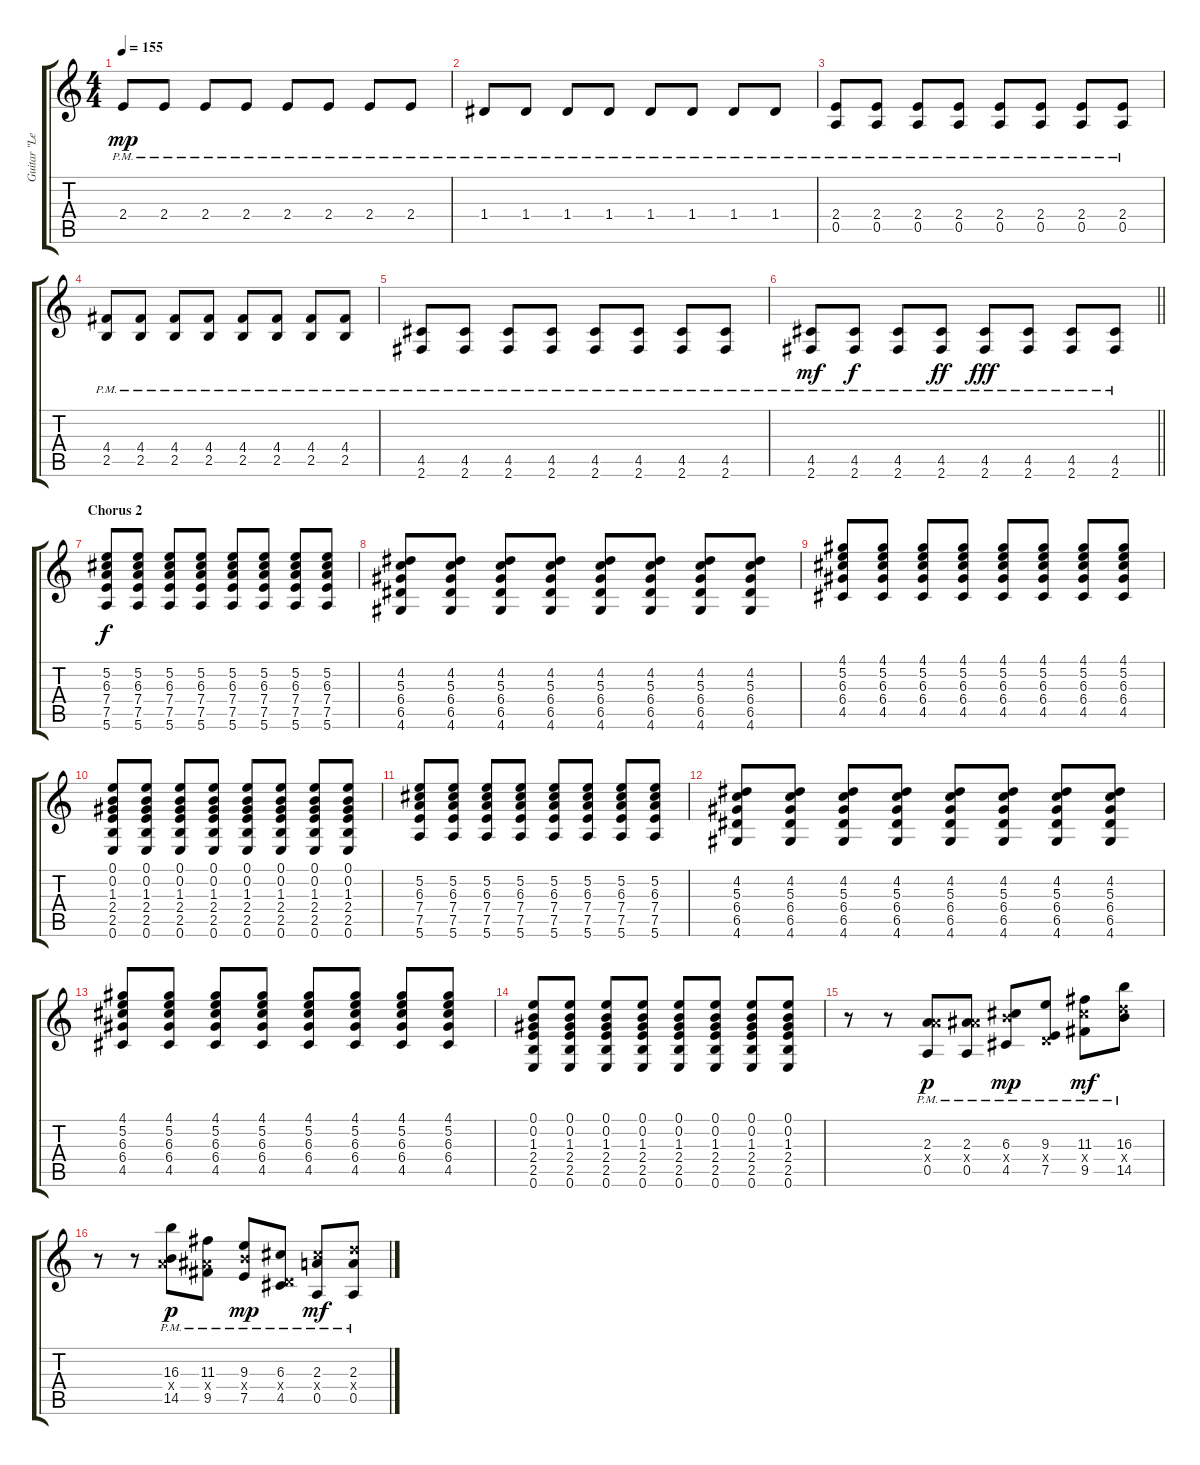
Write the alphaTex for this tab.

\track ("Guitar \"Lead\"" "Guitar \"Le") {instrument overdrivenguitar}
\staff {score tabs}
\tuning (E4 B3 G3 D3 A2 E2) {hide}
\ts (4 4)
\tempo 155
\clef g2
\ks c
2.4{pm}.8{dy mp} 2.4{pm}.8 2.4{pm}.8 2.4{pm}.8 2.4{pm}.8 2.4{pm}.8 2.4{pm}.8 2.4{pm}.8 |
1.4{pm}.8 1.4{pm}.8 1.4{pm}.8 1.4{pm}.8 1.4{pm}.8 1.4{pm}.8 1.4{pm}.8 1.4{pm}.8 |
(2.4{pm} 0.5{pm}).8 (2.4{pm} 0.5{pm}).8 (2.4{pm} 0.5{pm}).8 (2.4{pm} 0.5{pm}).8 (2.4{pm} 0.5{pm}).8 (2.4{pm} 0.5{pm}).8 (2.4{pm} 0.5{pm}).8 (2.4{pm} 0.5{pm}).8 |
(4.4{pm} 2.5{pm}).8 (4.4{pm} 2.5{pm}).8 (4.4{pm} 2.5{pm}).8 (4.4{pm} 2.5{pm}).8 (4.4{pm} 2.5{pm}).8 (4.4{pm} 2.5{pm}).8 (4.4{pm} 2.5{pm}).8 (4.4{pm} 2.5{pm}).8 |
(4.5{pm} 2.6{pm}).8 (4.5{pm} 2.6{pm}).8 (4.5{pm} 2.6{pm}).8 (4.5{pm} 2.6{pm}).8 (4.5{pm} 2.6{pm}).8 (4.5{pm} 2.6{pm}).8 (4.5{pm} 2.6{pm}).8 (4.5{pm} 2.6{pm}).8 |
\barLineRight lightlight
(4.5{pm} 2.6{pm}).8{dy mf} (4.5{pm} 2.6{pm}).8{dy f} (4.5{pm} 2.6{pm}).8 (4.5{pm} 2.6{pm}).8{dy ff} (4.5{pm} 2.6{pm}).8{dy fff} (4.5{pm} 2.6{pm}).8 (4.5{pm} 2.6{pm}).8 (4.5{pm} 2.6{pm}).8 |
\section ("" "Chorus 2")
(5.2 6.3 7.4 7.5 5.6).8{dy f} (5.2 6.3 7.4 7.5 5.6).8 (5.2 6.3 7.4 7.5 5.6).8 (5.2 6.3 7.4 7.5 5.6).8 (5.2 6.3 7.4 7.5 5.6).8 (5.2 6.3 7.4 7.5 5.6).8 (5.2 6.3 7.4 7.5 5.6).8 (5.2 6.3 7.4 7.5 5.6).8 |
(4.2 5.3 6.4 6.5 4.6).8 (4.2 5.3 6.4 6.5 4.6).8 (4.2 5.3 6.4 6.5 4.6).8 (4.2 5.3 6.4 6.5 4.6).8 (4.2 5.3 6.4 6.5 4.6).8 (4.2 5.3 6.4 6.5 4.6).8 (4.2 5.3 6.4 6.5 4.6).8 (4.2 5.3 6.4 6.5 4.6).8 |
(4.1 5.2 6.3 6.4 4.5).8 (4.1 5.2 6.3 6.4 4.5).8 (4.1 5.2 6.3 6.4 4.5).8 (4.1 5.2 6.3 6.4 4.5).8 (4.1 5.2 6.3 6.4 4.5).8 (4.1 5.2 6.3 6.4 4.5).8 (4.1 5.2 6.3 6.4 4.5).8 (4.1 5.2 6.3 6.4 4.5).8 |
(0.1 0.2 1.3 2.4 2.5 0.6).8 (0.1 0.2 1.3 2.4 2.5 0.6).8 (0.1 0.2 1.3 2.4 2.5 0.6).8 (0.1 0.2 1.3 2.4 2.5 0.6).8 (0.1 0.2 1.3 2.4 2.5 0.6).8 (0.1 0.2 1.3 2.4 2.5 0.6).8 (0.1 0.2 1.3 2.4 2.5 0.6).8 (0.1 0.2 1.3 2.4 2.5 0.6).8 |
(5.2 6.3 7.4 7.5 5.6).8 (5.2 6.3 7.4 7.5 5.6).8 (5.2 6.3 7.4 7.5 5.6).8 (5.2 6.3 7.4 7.5 5.6).8 (5.2 6.3 7.4 7.5 5.6).8 (5.2 6.3 7.4 7.5 5.6).8 (5.2 6.3 7.4 7.5 5.6).8 (5.2 6.3 7.4 7.5 5.6).8 |
(4.2 5.3 6.4 6.5 4.6).8 (4.2 5.3 6.4 6.5 4.6).8 (4.2 5.3 6.4 6.5 4.6).8 (4.2 5.3 6.4 6.5 4.6).8 (4.2 5.3 6.4 6.5 4.6).8 (4.2 5.3 6.4 6.5 4.6).8 (4.2 5.3 6.4 6.5 4.6).8 (4.2 5.3 6.4 6.5 4.6).8 |
(4.1 5.2 6.3 6.4 4.5).8 (4.1 5.2 6.3 6.4 4.5).8 (4.1 5.2 6.3 6.4 4.5).8 (4.1 5.2 6.3 6.4 4.5).8 (4.1 5.2 6.3 6.4 4.5).8 (4.1 5.2 6.3 6.4 4.5).8 (4.1 5.2 6.3 6.4 4.5).8 (4.1 5.2 6.3 6.4 4.5).8 |
(0.1 0.2 1.3 2.4 2.5 0.6).8 (0.1 0.2 1.3 2.4 2.5 0.6).8 (0.1 0.2 1.3 2.4 2.5 0.6).8 (0.1 0.2 1.3 2.4 2.5 0.6).8 (0.1 0.2 1.3 2.4 2.5 0.6).8 (0.1 0.2 1.3 2.4 2.5 0.6).8 (0.1 0.2 1.3 2.4 2.5 0.6).8 (0.1 0.2 1.3 2.4 2.5 0.6).8 |
r.8 r.8 (2.3{pm} 7.4{pm x} 0.5{pm}).8{dy p} (2.3{pm} 8.4{pm x} 0.5{pm}).8 (6.3{pm} 9.4{pm x} 4.5{pm}).8{dy mp} (9.3{pm} 0.4{x} 7.5{pm}).8 (11.3{pm} 11.4{pm x} 9.5{pm}).8{dy mf} (16.3{pm} 12.4{pm x} 14.5{pm}).8 |
r.8 r.8 (16.3{pm} 7.4{pm x} 14.5{pm}).8{dy p} (11.3{pm} 8.4{pm x} 9.5{pm}).8 (9.3{pm} 9.4{pm x} 7.5{pm}).8{dy mp} (6.3{pm} 0.4{x} 4.5{pm}).8 (2.3{pm} 11.4{pm x} 0.5{pm}).8{dy mf} (2.3{pm} 12.4{pm x} 0.5{pm}).8
